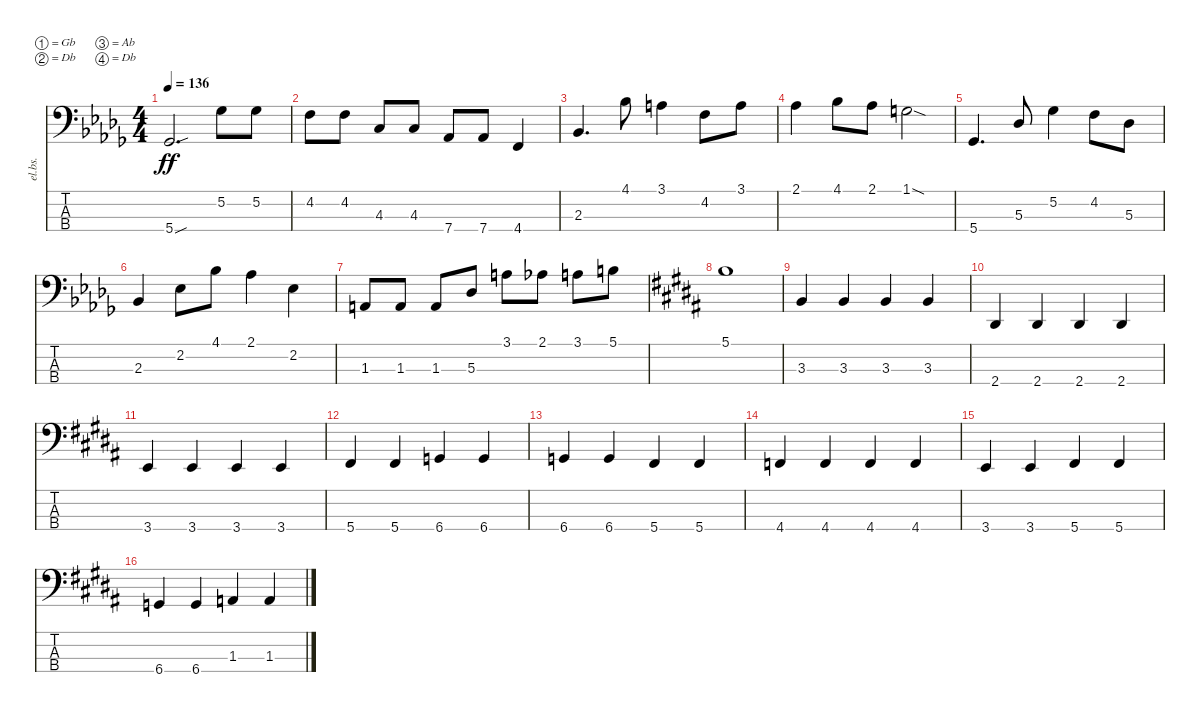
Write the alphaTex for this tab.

\bracketExtendMode nobrackets
\track ("Electric Bass" "el.bs.") {instrument electricbassfinger}
\staff {score tabs}
\tuning (Gb2 Db2 Ab1 Db1)
\ts (4 4)
\tempo 136
\clef f4
\ks db
5.4{sou acc b}.2{d dy ff beam Up} 5.2{acc b}.8{beam Down} 5.2{acc b}.8{beam Down} |
4.2{acc forcenatural}.8{beam Down} 4.2{acc forcenatural}.8{beam Down} 4.3{acc forcenatural}.8{beam Up} 4.3{acc forcenatural}.8{beam Up} 7.4{acc b}.8{beam Up} 7.4{acc b}.8{beam Up} 4.4{acc forcenatural}.4{beam Up} |
2.3{acc b}.4{d beam Up} 4.1{acc b}.8{beam Down} 3.1{acc forcenatural}.4{beam Down} 4.2{acc forcenatural}.8{beam Down} 3.1{acc forcenatural}.8{beam Down} |
2.1{acc b}.4{beam Down} 4.1{acc b}.8{beam Down} 2.1{acc b}.8{beam Down} 1.1{sod acc forcenatural}.2{beam Down} |
5.4{acc b}.4{d beam Up} 5.3{acc b}.8{beam Up} 5.2{acc b}.4{beam Down} 4.2{acc forcenatural}.8{beam Down} 5.3{acc b}.8{beam Down} |
2.3{acc b}.4{beam Up} 2.2{acc b}.8{beam Down} 4.1{acc b}.8{beam Down} 2.1{acc b}.4{beam Down} 2.2{acc b}.4{beam Down} |
1.3{acc forcenatural}.8{beam Up} 1.3{acc forcenatural}.8{beam Up} 1.3{acc forcenatural}.8{beam Up} 5.3{acc b}.8{beam Up} 3.1{acc forcenatural}.8{beam Down} 2.1{acc b}.8{beam Down} 3.1{acc forcenatural}.8{beam Down} 5.1{acc forcenatural}.8{beam Down} |
\ks b
5.1{acc forcenatural}.1{beam Down} |
3.3{acc forcenatural}.4{beam Up} 3.3{acc forcenatural}.4{beam Up} 3.3{acc forcenatural}.4{beam Up} 3.3{acc forcenatural}.4{beam Up} |
2.4{acc #}.4{beam Up} 2.4{acc #}.4{beam Up} 2.4{acc #}.4{beam Up} 2.4{acc #}.4{beam Up} |
3.4{acc forcenatural}.4{beam Up} 3.4{acc forcenatural}.4{beam Up} 3.4{acc forcenatural}.4{beam Up} 3.4{acc forcenatural}.4{beam Up} |
5.4{acc #}.4{beam Up} 5.4{acc #}.4{beam Up} 6.4{acc forcenatural}.4{beam Up} 6.4{acc forcenatural}.4{beam Up} |
6.4{acc forcenatural}.4{beam Up} 6.4{acc forcenatural}.4{beam Up} 5.4{acc #}.4{beam Up} 5.4{acc #}.4{beam Up} |
4.4{acc forcenatural}.4{beam Up} 4.4{acc forcenatural}.4{beam Up} 4.4{acc forcenatural}.4{beam Up} 4.4{acc forcenatural}.4{beam Up} |
3.4{acc forcenatural}.4{beam Up} 3.4{acc forcenatural}.4{beam Up} 5.4{acc #}.4{beam Up} 5.4{acc #}.4{beam Up} |
6.4{acc forcenatural}.4{beam Up} 6.4{acc forcenatural}.4{beam Up} 1.3{acc forcenatural}.4{beam Up} 1.3{acc forcenatural}.4{beam Up}
